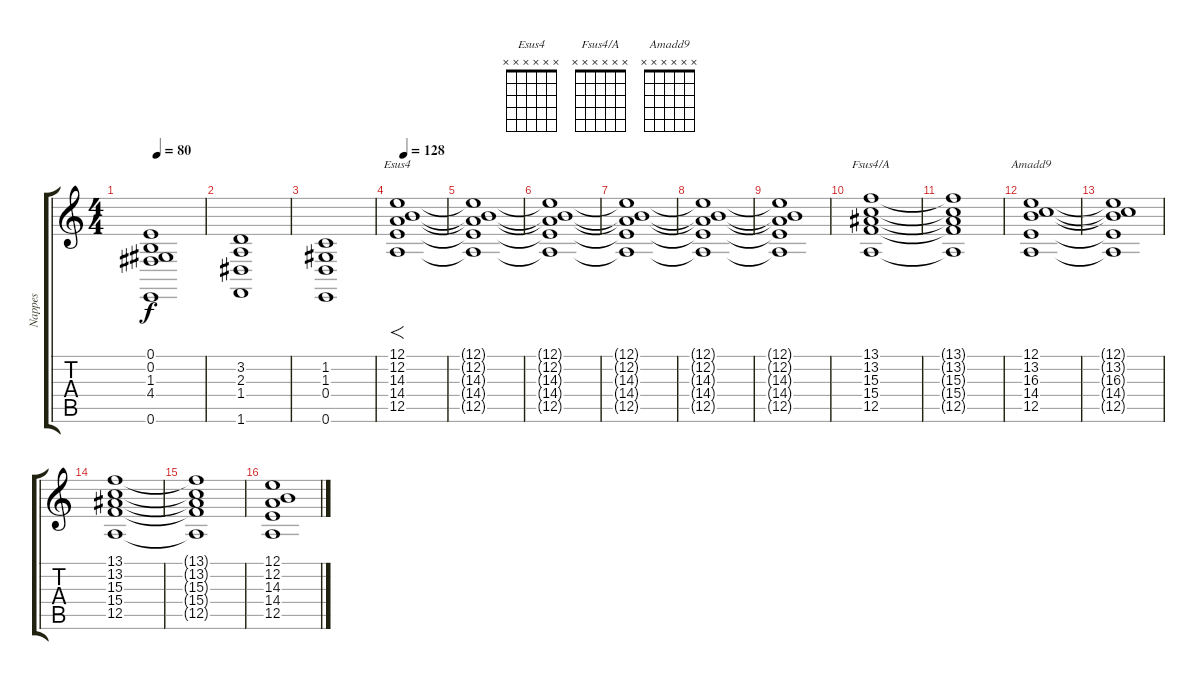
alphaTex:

\track ("Nappes" "Nappes") {instrument pad2warm}
\staff {score tabs}
\tuning (E4 B3 G3 D3 A2 E2) {hide}
\chord ("Esus4" x x x x x x) {firstfret 0}
\chord ("Fsus4/A" x x x x x x) {firstfret 0}
\chord ("Amadd9" x x x x x x) {firstfret 0}
\ts (4 4)
\tempo 80
\clef g2
\ks c
(0.1 0.2 1.3 4.4 0.6).1{dy f} |
(3.2 2.3 1.4 1.6).1 |
(1.2 1.3 0.4 0.6).1 |
\tempo 128
(12.1 12.2 14.3 14.4 12.5).1{f ch "Esus4"} |
(12.1{t} 12.2{t} 14.3{t} 14.4{t} 12.5{t}).1 |
(12.1{t} 12.2{t} 14.3{t} 14.4{t} 12.5{t}).1 |
(12.1{t} 12.2{t} 14.3{t} 14.4{t} 12.5{t}).1 |
(12.1{t} 12.2{t} 14.3{t} 14.4{t} 12.5{t}).1 |
(12.1{t} 12.2{t} 14.3{t} 14.4{t} 12.5{t}).1 |
(13.1 13.2 15.3 15.4 12.5).1{ch "Fsus4/A"} |
(13.1{t} 13.2{t} 15.3{t} 15.4{t} 12.5{t}).1 |
(12.1 13.2 16.3 14.4 12.5).1{ch "Amadd9"} |
(12.1{t} 13.2{t} 16.3{t} 14.4{t} 12.5{t}).1 |
(13.1 13.2 15.3 15.4 12.5).1 |
(13.1{t} 13.2{t} 15.3{t} 15.4{t} 12.5{t}).1 |
(12.1 12.2 14.3 14.4 12.5).1
